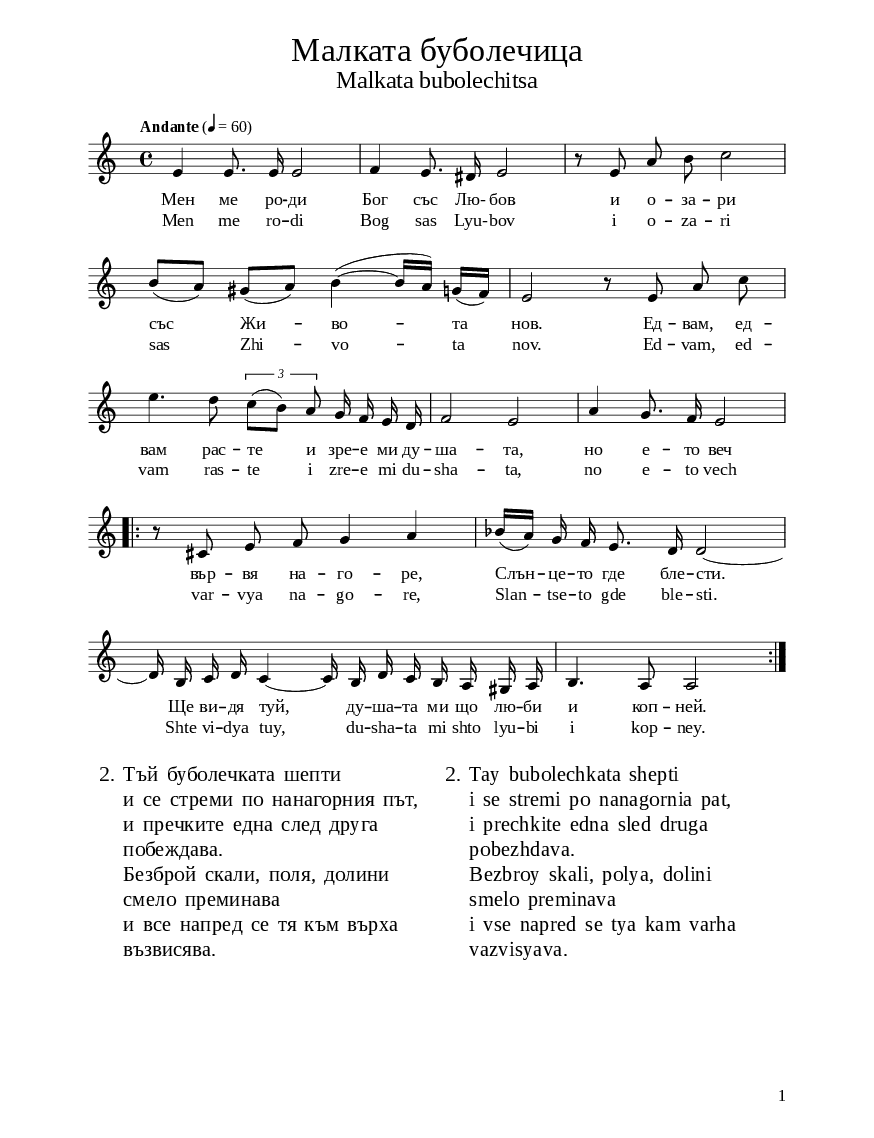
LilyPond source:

% Виж за разположението на текста.
\version "2.24.0"

% include paper part and global functions
\include "include/globals.ily"

\bookpart {
  \label #'ref173
  \tocItem \markup "Малката буболечица – Malkata bubolechitsa"
  \include "include/bookpart-paper.ily"
  \score {
    \include "include/score-layout.ily"

    \new Voice \absolute {
      \clef treble
      \key c \major
      \time 4/4
      \tempoFunc "Andante" 4 "60"
      \autoBeamOff

      e'4  e'8.  e'16  e'2 | % 2
      f'4  e'8.  dis'16  e'2 | % 3
      r8  e'8  a'8  b'8  c''2 \break | % 4
      b'8 ( [  a'8  ])   gis'8 ( [  a'8 ])
      b'4 ( ~  b'16 [  a'16 ] )   g'16 ( [
      f'16 ] )  | % 5
      e'2 r8  e'8  a'8  c''8 \break | % 6
      e''4.  d''8 \tweak direction #up \times 2/3 {
        \once \override Slur.positions = #'(1 . 1) c''8 ( [  b'8 ])  a'8
      }
      g'16  f'16  e'16  d'16 | % 7
      f'2  e'2 | % 8
      a'4  g'8.  f'16  e'2 \break
      \repeat
      volta 2 {
        | % 9
        r8  cis'8  e'8  f'8  g'4  a'4 |
        bes'16 ( [  a'16 ] )   g'16  f'16
        e'8.  d'16  d'2 ~ | % 11
        d'16  b16  c'16  d'16  c'4 ~
        c'16  b16  d'16  c'16  b16
        a16  gis16  a16 | % 12
        b4.  a8  a2
      }
    }

    \addlyrics {
      Мен ме ро -- ди Бог със "Лю-" --
      бов и о -- за -- ри със Жи
      -- во -- та нов. Ед --
      вам, ед -- вам рас -- те  и зре
      -- е ми ду -- ша -- та, но е -- то
      веч вър -- вя на -- го -- ре, Слън
      -- це -- то где бле -- сти.
      Ще ви -- дя туй, ду -- ша -- та
      ми що лю -- би и коп -- ней.}
      \addlyrics {
        Men me ro -- di Bog sas "Lyu-" --
        bov i o -- za -- ri sas Zhi
        -- vo -- ta nov. Ed --
        vam, ed -- vam ras -- te  i zre
        -- e mi du -- sha -- ta, no e -- to
        vech var -- vya na -- go -- re, Slan
        -- tse -- to gde ble -- sti.
        Shte vi -- dya tuy, du -- sha -- ta
        mi shto lyu -- bi i kop -- ney.}

        \header {
          title = \titleFunc "Малката буболечица" "Malkata bubolechitsa"
        }

        \midi{}

      } % score
      
      \markup \fontsize #bgCoupletFontSize {
        \hspace #1
        \override #`(baseline-skip . ,bgCoupletBaselineSkip)
        \column {
          \line {    2. Тъй буболечката шепти }
          \line {   "   " и се стреми по нанагорния път,}
          \line {   "   " и пречките една след друга }
          \line {   "   " побеждава. }
          \line {   "   " Безброй скали, поля, долини }
          \line {   "   " смело преминава }
          \line {   "   " и все напред се тя към върха }
          \line {   "   " възвисява. }
        }

        \hspace #2
        \override #`(baseline-skip . ,bgCoupletBaselineSkip)
        \column {
          \line {    2. Tay bubolechkata shepti }
          \line {   "   " i se stremi po nanagornia pat,}
          \line {   "   " i prechkite edna sled druga }
          \line {   "   " pobezhdava. }
          \line {   "   " Bezbroy skali, polya, dolini }
          \line {   "   " smelo preminava }
          \line {   "   " i vse napred se tya kam varha }
          \line {   "   " vazvisyava. }
        } %column
      } % markup

      \pageBreak

      \markup \fontsize #bgCoupletFontSize {
        \hspace #1
        \override #`(baseline-skip . ,bgCoupletBaselineSkip)
        \column {
          \line {    3. Тъй векове безброй летят }
          \line {   "   "  и времето я преобразява. }
          \line {   "   "  И тъй порасна тя – девица мила, }
          \line {   "   "  чиста роса, душа красива.}
          \line {   "   "  Творение на Бога, }
          \line {   "   "  разлива Мир и светла Радост }
          \line {   "   "  по света. }
        }

        \hspace #4
        \override #`(baseline-skip . ,bgCoupletBaselineSkip)
        \column {
          \line {    3. Tay vekove bezbroy letyat }
          \line {   "   "  i vremeto ya preobrazyava. }
          \line {   "   "  I tay porasna tya – devitsa mila, }
          \line {   "   "  chista rosa, dusha krasiva. }
          \line {   "   "  Tvorenie na Boga, }
          \line {   "   "  razliva Mir i svetla Radost }
          \line {   "   "  po sveta. }
        } %column
      } % markup


      \markup \empty-two

      % include foreign translation(s) of the song
      
\version "2.22.1"

\markup \fill-line { \fontsize #deTitleFontSize "Das kleine Käferchen" }
\markup \null
\markup \null
\markup \fontsize #deCoupletFontSize {
  \hspace #8
  \override #`(baseline-skip . ,deCoupletBaselineSkip)
      \column {
  \line {1. Mich hat Gott geboren,}

  \line { "   " mit einem neuen Leben erleuchtet.}

  \line { "   " Langsam, langsam gedeiht und reift meine Seele,}

  \line { "   " aber sieh schon:}

  \line { "   " Ich laufe aufwärts, wo die Sonne funkelt. Ich werde das sehen,}

  \line { "   " was meine Seele liebt und wonach sie trachtet.}
  \line { "  " }

  \line { 2. So flüstert der Käfer,}

  \line { "   " und strebt auf dem Weg nach oben,}

  \line { "   " und nacheinander überwindet er die Hürden. }

  \line { "   " Tapfer durchquert er Felsen, }

  \line { "   " Felder und Täler,}

  \line { "   " und strebt immer vorwärts}

  \line { "   " und erhebt sich bis zum Gipfel.}
  \line { "  " }
  \line { 3. So vergehen unzählige Jahrhunderte}

  \line { "   " und die Zeit verändert sich.}

  \line { "   " Und so wuchs er: jungfräulich,}

  \line { "   " reiner Tau, eine schöne Seele,}

  \line { "   " Schöpfung Gottes --}

  \line { "   " sie vergießt Frieden und helle Freude in der Welt.}
}
}


    } % bookpart

    % Più mosso
    %
